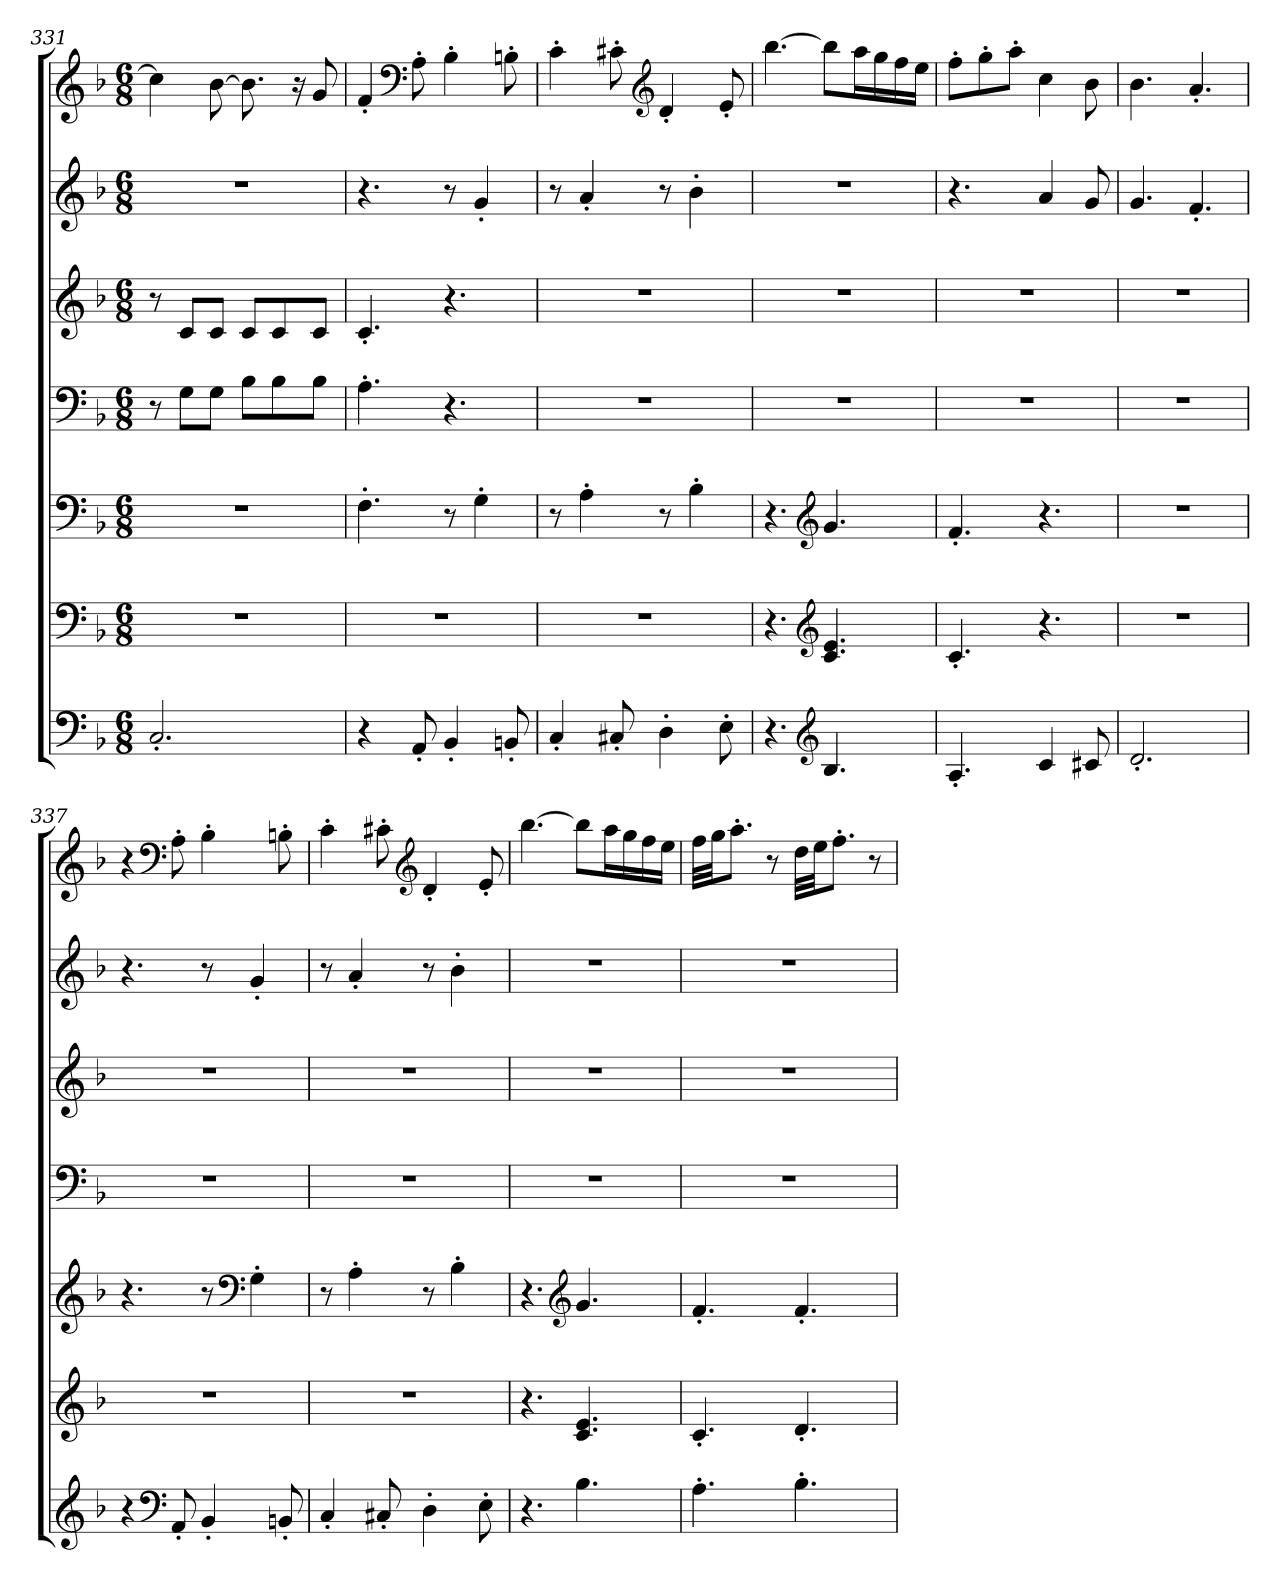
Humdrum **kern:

**kern	**kern	**kern	**kern	**kern	**kern	**kern
*part5	*part4	*part4	*part3	*part3	*part2	*part1
*staff7	*staff6	*staff5	*staff4	*staff3	*staff2	*staff1
*clefF4	*clefF4	*clefF4	*clefF4	*clefG2	*clefG2	*clefG2
*k[b-]	*k[b-]	*k[b-]	*k[b-]	*k[b-]	*k[b-]	*k[b-]
*M6/8	*M6/8	*M6/8	*M6/8	*M6/8	*M6/8	*M6/8
=331	=331	=331	=331	=331	=331	=331
2.C'/	2.r	2.r	8r	8r	2.r	4cc\]
.	.	.	8G\L	8c/L	.	.
.	.	.	8G\J	8c/J	.	[8b-\
.	.	.	8B-\L	8c/L	.	8.b-\]
.	.	.	8B-\	8c/	.	.
.	.	.	.	.	.	16r
.	.	.	8B-\J	8c/J	.	8g/
!!LO:PB:g=z
=332	=332	=332	=332	=332	=332	=332
4r	2.r	4.F'\	4.A'\	4.c'/	4.r	4f'/
*	*	*	*	*	*	*clefF4
*	*	*	*	*	*	*MM159
8AA'/	.	.	.	.	.	8A'\
4BB-'/	.	8r	4.r	4.r	8r	4B-'\
.	.	4G'\	.	.	4g'/	.
8BBn'/	.	.	.	.	.	8Bn'\
=333	=333	=333	=333	=333	=333	=333
4C'/	2.r	8r	2.r	2.r	8r	4c'\
.	.	4A'\	.	.	4a'/	.
8C#X'/	.	.	.	.	.	8c#X'\
*	*	*	*	*	*	*clefG2
4D'\	.	8r	.	.	8r	4d'/
.	.	4B-'\	.	.	4b-'\	.
8E'\	.	.	.	.	.	8e'/
=334	=334	=334	=334	=334	=334	=334
*	*	*	*	*	*	*MM159
4.r	4.r	4.r	2.r	2.r	2.r	[4.bb-\
*clefG2	*clefG2	*clefG2	*	*	*	*
4.B-/	4.c/ 4.e/	4.g/	.	.	.	8bb-\L]
.	.	.	.	.	.	16aa\L
.	.	.	.	.	.	16gg\
.	.	.	.	.	.	16ff\
.	.	.	.	.	.	16ee\JJ
=335	=335	=335	=335	=335	=335	=335
4.A'/	4.c'/	4.f'/	2.r	2.r	4.r	8ff'\L
.	.	.	.	.	.	8gg'\
.	.	.	.	.	.	8aa'\J
4c/	4.r	4.r	.	.	4a/	4cc\
8c#X/	.	.	.	.	8g/	8b-\
=336	=336	=336	=336	=336	=336	=336
2.d'/	2.r	2.r	2.r	2.r	4.g/	4.b-\
.	.	.	.	.	4.f'/	4.a'/
!!LO:PB:g=z
=337	=337	=337	=337	=337	=337	=337
4r	2.r	4.r	2.r	2.r	4.r	4r
*clefF4	*	*	*	*	*	*clefF4
*	*	*	*	*	*	*MM159
8AA'/	.	.	.	.	.	8A'\
4BB-'/	.	8r	.	.	8r	4B-'\
*	*	*clefF4	*	*	*	*
.	.	4G'\	.	.	4g'/	.
8BBn'/	.	.	.	.	.	8Bn'\
=338	=338	=338	=338	=338	=338	=338
4C'/	2.r	8r	2.r	2.r	8r	4c'\
.	.	4A'\	.	.	4a'/	.
8C#X'/	.	.	.	.	.	8c#X'\
*	*	*	*	*	*	*clefG2
4D'\	.	8r	.	.	8r	4d'/
.	.	4B-'\	.	.	4b-'\	.
8E'\	.	.	.	.	.	8e'/
=339	=339	=339	=339	=339	=339	=339
*	*	*	*	*	*	*MM159
4.r	4.r	4.r	2.r	2.r	2.r	[4.bb-\
*	*	*clefG2	*	*	*	*
4.B-\	4.c/ 4.e/	4.g/	.	.	.	8bb-\L]
.	.	.	.	.	.	16aa\L
.	.	.	.	.	.	16gg\
.	.	.	.	.	.	16ff\
.	.	.	.	.	.	16ee\JJ
=340	=340	=340	=340	=340	=340	=340
4.A'\	4.c'/	4.f'/	2.r	2.r	2.r	32ff\LLL
.	.	.	.	.	.	32gg\JJ
.	.	.	.	.	.	8.aa'\J
.	.	.	.	.	.	8r
4.B-'\	4.d'/	4.f'/	.	.	.	32dd\LLL
.	.	.	.	.	.	32ee\JJ
.	.	.	.	.	.	8.ff'\J
.	.	.	.	.	.	8r
=	=	=	=	=	=	=
*-	*-	*-	*-	*-	*-	*-
